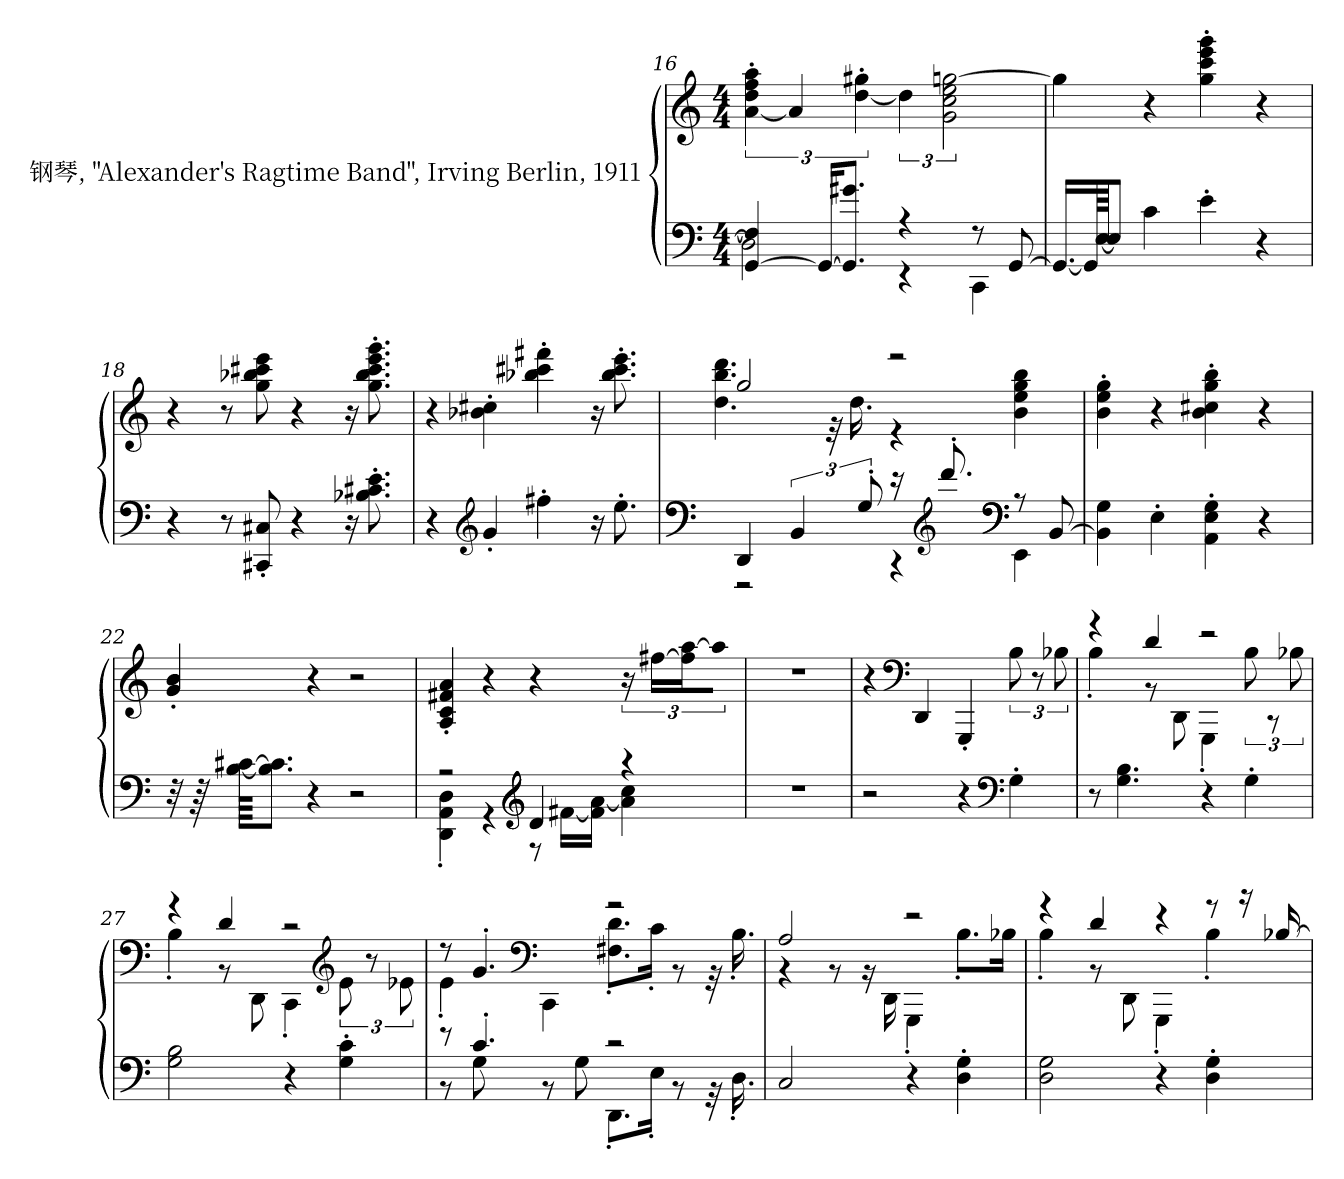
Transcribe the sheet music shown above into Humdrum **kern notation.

**kern	**kern
*part1	*part1
*staff2	*staff1
*I"钢琴, &quot;Alexander's Ragtime Band&quot;, Irving Berlin, 1911	*
*clefF4	*clefG2
*k[]	*k[]
*M4/4	*M4/4
=16	=16
*^	*
[4GG/ 4F/]	2D\]	[6a\' 6dd\' 6ff\' 6aa\'
.	.	6a/]
16GG/KL_	.	.
8.GG/] 8.g#X/J	.	.
.	.	[6dd\' 6gg#X\'
4r	4r	6dd\]
.	.	3g\ 3cc\ 3ee\ [3ggn\
8r	4CC\	.
[8GG/	.	.
*v	*v	*
=17	=17
16.GG/LL_	4gg\]
64GG/LL]	.
[64E/JJJ	.
8E/J]	.
4c\	4r
4e'\	4gg\' 4ccc\' 4eee\' 4ggg\'
4r	4r
=18	=18
4r	4r
8r	8r
8CC#X/' 8C#X/'	8gg\ 8bb-X\ 8ccc#X\ 8eee\
4r	4r
16r	16r
8.B-X\' 8.c#X\' 8.e\'	8.gg\' 8.bb-\' 8.ccc#\' 8.eee\' 8.ggg\'
!!LO:LB:g=z
=19	=19
4r	4r
*clefG2	*
4g'/	4b-X\' 4cc#X\'
4ff#X'\	4bb-X\' 4ccc#X\' 4fff#X\'
16r	16r
8.ee'\	8.bb-\' 8.ccc#\' 8.eee\'
=20	=20
*clefF4	*
*^	*^
4DD/	2r	2gg/	4.dd\ 4.bb\ 4.ddd\
6BB/	.	.	.
.	.	.	32r
.	.	.	16.dd\
12G'/	.	.	.
16r	4r	2r	4r
*clefG2	*	*	*
8.ddd'/	.	.	.
*clefF4	*	*	*
8r	4EE\	.	4b\ 4ee\ 4gg\ 4bb\
[8BB/	.	.	.
*v	*v	*	*
*	*v	*v
=21	=21
4BB\] 4G\	4b\' 4ee\' 4gg\'
4E'\	4r
4AA\' 4E\' 4G\'	4b\' 4cc#X\' 4gg\' 4bb\'
4r	4r
=22	=22
32r	4g/' 4b/'
64r	.
[64B\ [64c#X\KKKL	.
8.B\] 8.c#\]J	.
4r	4r
2r	2r
!!LO:LB:g=z
=23	=23
*^	*
2r	4DD\' 4AA\' 4D\'	4A/' 4c/' 4f#X/' 4a/'
.	4r	4r
*clefG2	*	*
4d/	8r	4r
.	[16f#X\LL	.
.	16f#\] [16a\JJ	.
4r	4a\] 4cc\	24r
.	.	[24ff#X\LL
.	.	24ff#\] [24aa\J
.	.	8aa\J]
*v	*v	*
=24	=24
1r	1r
=25	=25
2r	4r
*	*clefF4
.	4DD/
4r	4GGG'/
*clefF4	*
4G'\	12B\
.	12r
.	12B-X\
=26	=26
*	*^
8r	4r	4B'\
4.G\ 4.B\	.	.
.	4d/	8r
.	.	8DD\
4r	2r	4GGG'\
4G'\	.	12B\
.	.	12r
.	.	12B-X\
!!LO:PB:g=z	!!
=27	=27	=27
2G\ 2B\	4r	4B'\
.	4d/	8r
.	.	8DD\
4r	2r	4CC'\
*	*clefG2	*
4G\' 4c\'	.	12e\
.	.	12r
.	.	12e-X\
=28	=28	=28
*^	*	*
8r	8r	8r	4e'\
4.c'/	8G\	4.g'/	.
*	*	*clefF4	*
.	8r	.	4CC\
.	8G\	.	.
2r	8.DD'\L	2r	8.F#X\' 8.d\'L
.	16E'\Jk	.	16c'\Jk
.	8r	.	8r
.	32r	.	32r
.	16.D'\	.	16.B'\
*v	*v	*	*
=29	=29	=29
2C/	2A/	4r
.	.	8r
.	.	16r
.	.	16DD\
4r	2r	4GGG'\
4D\' 4G\'	.	8.B'\L
.	.	16B-X\Jk
=30	=30	=30
2D\ 2G\	4r	4B'\
.	4d/	8r
.	.	8DD\
4r	4r	4GGG'\
4D\' 4G\'	8r	4B'\
.	16r	.
.	[16B-X/	.
*	*v	*v
=	=
*-	*-
